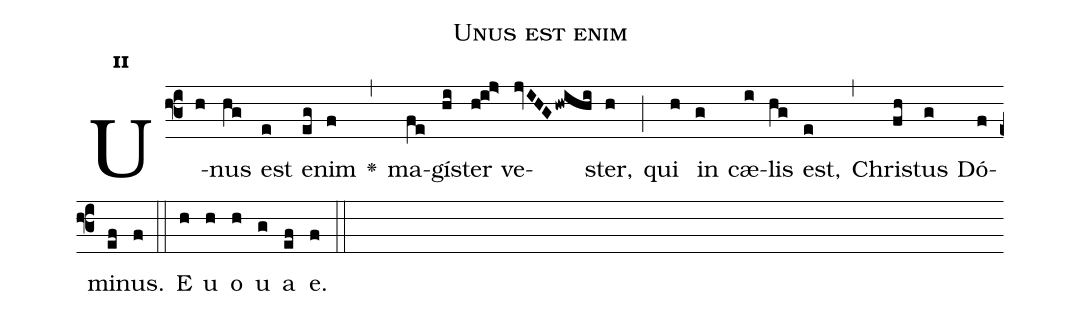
name:Unus est enim;
office-part:Antiphona;
mode:2;
%%
initial-style: 1;
name: Unus est enim;
book: Antiphonae & Responsoria/Tomus IV, p. 87;
occasion: Dominica XXXI per Annum;
office-part: Laudes Ant Ba;
annotation: 2d;
centering-scheme: english;
font: OFLSortsMillGoudy;
height: 11;
width: 4.5;
%%
(f3)U(h)nus(hg) est(e) e(eg)nim(f) <v>\greheightstar</v>(,) ma(fe)gí(hi)ster(hij>) ve(jvIHGhwihi)ster,(h) (;) qui(h) in(g) cæ(i)lis(hg) est,(e) (,) Chri(fh)stus(g) Dó(f)mi(ef)nus.(f) (::) E(h) u(h) o(h) u(g) a(ef) e.(f) (::)
